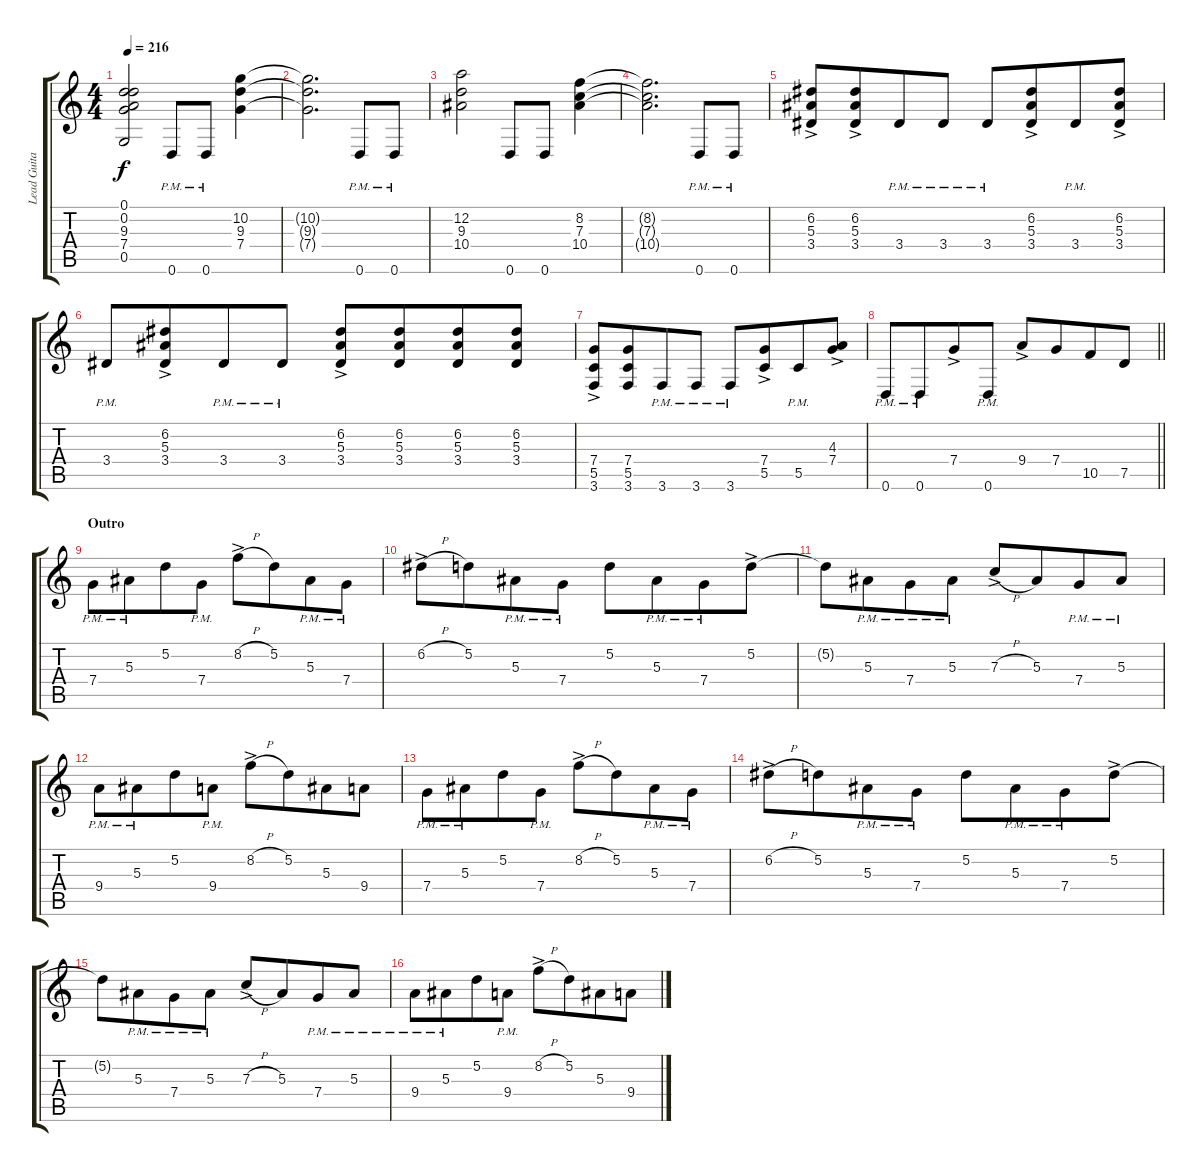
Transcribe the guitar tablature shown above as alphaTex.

\track ("Lead Guitar" "Lead Guita") {instrument distortionguitar}
\staff {score tabs}
\tuning (D4 A3 F3 C3 G2 D2) {hide}
\ts (4 4)
\tempo 216
\clef g2
\ks c
(0.1 0.2 9.3 7.4 0.5).2{dy f} 0.6{pm}.8 0.6{pm}.8 (10.2 9.3 7.4).4 |
(10.2{t} 9.3{t} 7.4{t}).2{d} 0.6{pm}.8 0.6{pm}.8 |
(12.2 9.3 10.4).2 0.6.8 0.6.8 (8.2 7.3 10.4).4 |
(8.2{t} 7.3{t} 10.4{t}).2{d} 0.6{pm}.8 0.6{pm}.8 |
(6.2{ac} 5.3{ac} 3.4{ac}).8 (6.2{ac} 5.3{ac} 3.4{ac}).8{beam merge} 3.4{pm}.8 3.4{pm}.8 3.4{pm}.8 (6.2{ac} 5.3{ac} 3.4{ac}).8{beam merge} 3.4{pm}.8 (6.2{ac} 5.3{ac} 3.4{ac}).8 |
3.4{pm}.8 (6.2{ac} 5.3{ac} 3.4{ac}).8{beam merge} 3.4{pm}.8 3.4{pm}.8 (6.2{ac} 5.3{ac} 3.4{ac}).8 (6.2 5.3 3.4).8{beam merge} (6.2 5.3 3.4).8 (6.2 5.3 3.4).8 |
(7.4{ac} 5.5{ac} 3.6{ac}).8 (7.4 5.5 3.6).8{beam merge} 3.6{pm}.8 3.6{pm}.8 3.6{pm}.8 (7.4{ac} 5.5{ac}).8{beam merge} 5.5{pm}.8 (4.3{ac} 7.4{ac}).8 |
\barLineRight lightlight
0.6{pm}.8 0.6{pm}.8{beam merge} 7.4{ac}.8 0.6{pm}.8 9.4{ac}.8 7.4.8{beam merge} 10.5.8 7.5.8 |
\section ("" "Outro")
7.4{pm}.8 5.3{pm}.8{beam merge} 5.2.8 7.4{pm}.8 8.2{h ac}.8 5.2.8{beam merge} 5.3{pm}.8 7.4{pm}.8 |
6.2{h ac}.8 5.2.8{beam merge} 5.3{pm}.8 7.4{pm}.8 5.2.8 5.3{pm}.8{beam merge} 7.4{pm}.8 5.2{ac}.8 |
5.2{t}.8 5.3{pm}.8{beam merge} 7.4{pm}.8 5.3{pm}.8 7.3{h ac}.8 5.3.8{beam merge} 7.4{pm}.8 5.3{pm}.8 |
9.4{pm}.8 5.3{pm}.8{beam merge} 5.2.8 9.4{pm}.8 8.2{h ac}.8 5.2.8{beam merge} 5.3.8 9.4.8 |
7.4{pm}.8 5.3{pm}.8{beam merge} 5.2.8 7.4{pm}.8 8.2{h ac}.8 5.2.8{beam merge} 5.3{pm}.8 7.4{pm}.8 |
6.2{h ac}.8 5.2.8{beam merge} 5.3{pm}.8 7.4{pm}.8 5.2.8 5.3{pm}.8{beam merge} 7.4{pm}.8 5.2{ac}.8 |
5.2{t}.8 5.3{pm}.8{beam merge} 7.4{pm}.8 5.3{pm}.8 7.3{h ac}.8 5.3.8{beam merge} 7.4{pm}.8 5.3{pm}.8 |
9.4{pm}.8 5.3{pm}.8{beam merge} 5.2.8 9.4{pm}.8 8.2{h ac}.8 5.2.8{beam merge} 5.3.8 9.4.8
